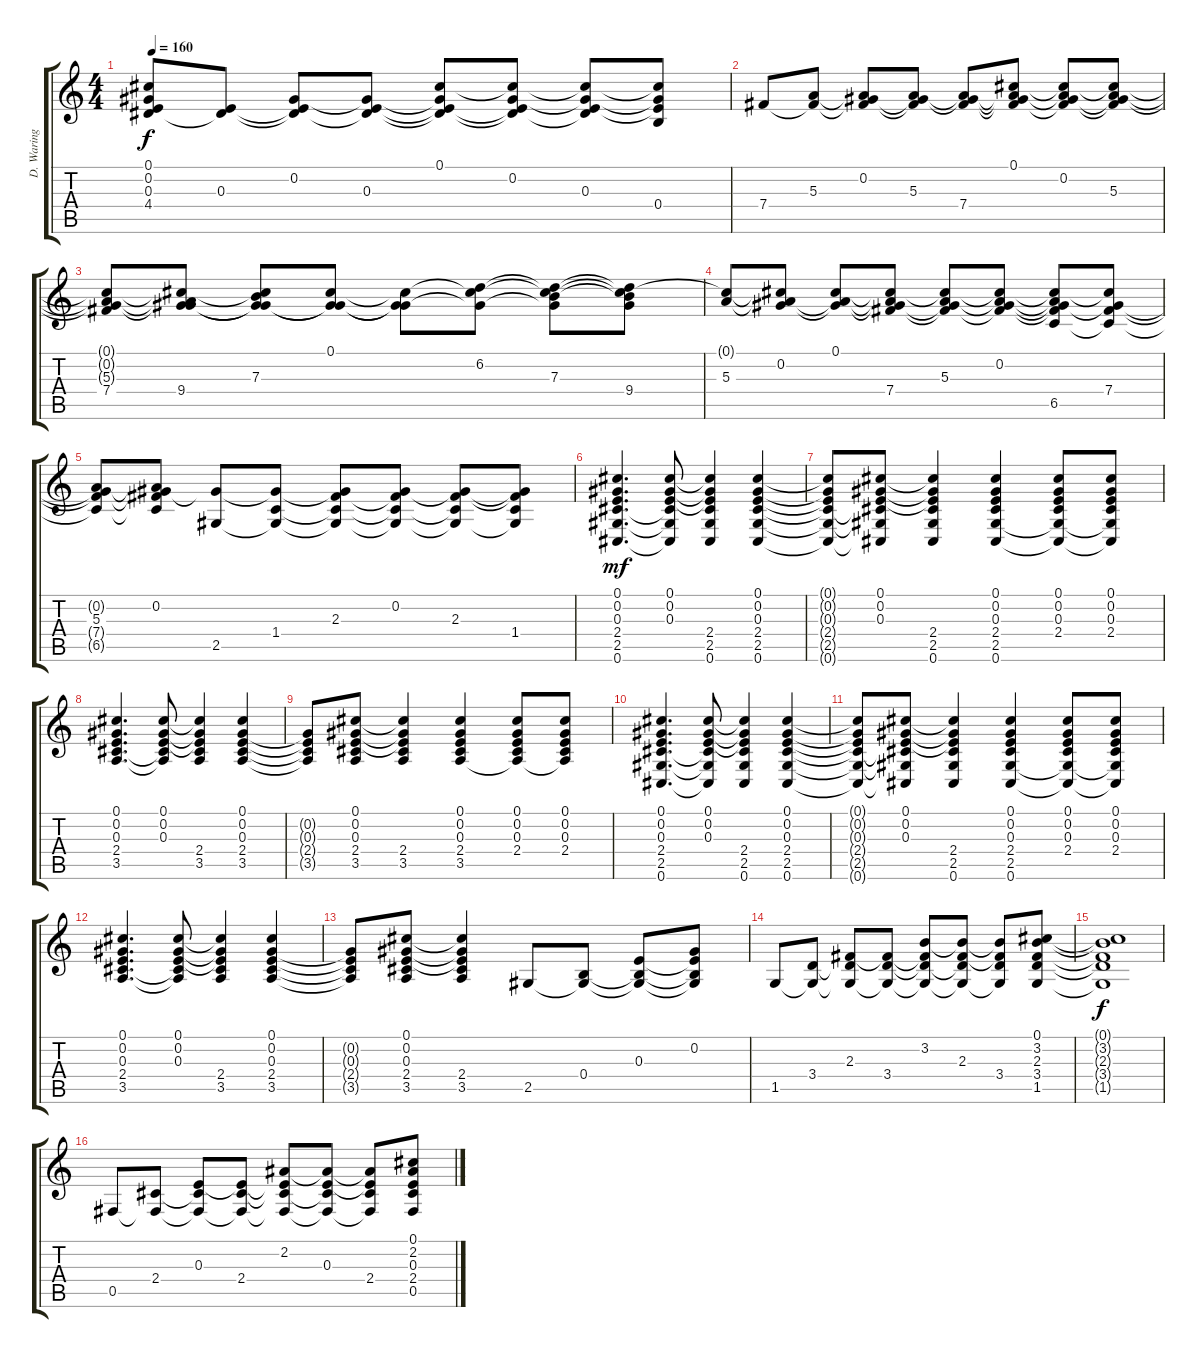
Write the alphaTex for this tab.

\track ("D. Waring Gtr." "D. Waring ") {instrument distortionguitar}
\staff {score tabs}
\tuning (Db4 Ab3 E3 B2 Gb2 Db2) {hide}
\ts (4 4)
\tempo 160
\clef g2
\ks c
(0.1{t} 0.2{t} 0.3{t} 4.4{t}).8{dy f} (0.3 4.4{t}).8 (0.2 0.3{t} 4.4{t}).8 (0.2{t} 0.3 4.4{t}).8 (0.1 0.2{t} 0.3{t} 4.4{t}).8 (0.1{t} 0.2 0.3{t} 4.4{t}).8 (0.1{t} 0.2{t} 0.3 4.4{t}).8 (0.1{t} 0.2{t} 0.3{t} 0.4).8 |
7.4.8 (5.3 7.4{t}).8 (0.2 5.3{t} 7.4{t}).8 (0.2{t} 5.3 7.4{t}).8 (0.2{t} 5.3{t} 7.4).8 (0.1 0.2{t} 5.3{t} 7.4{t}).8 (0.1{t} 0.2 5.3{t} 7.4{t}).8 (0.1{t} 0.2{t} 5.3 7.4{t}).8 |
(0.1{t} 0.2{t} 5.3{t} 7.4).8 (0.1{t} 0.2{t} 5.3{t} 9.4).8 (0.1{t} 0.2{t} 7.3 9.4{t}).8 (0.1 0.2{t} 9.4{t}).8 (0.1{t} 0.2{t} 9.4{t}).8 (0.1{t} 6.2 9.4{t}).8 (0.1{t} 6.2{t} 7.3 9.4{t}).8 (0.1{t} 6.2{t} 7.3{t} 9.4).8 |
(0.1{t} 5.3).8 (0.1{t} 0.2 5.3{t}).8 (0.1 0.2{t} 5.3{t}).8 (0.1{t} 0.2{t} 5.3{t} 7.4).8 (0.1{t} 0.2{t} 5.3 7.4{t}).8 (0.1{t} 0.2 5.3{t} 7.4{t}).8 (0.1{t} 0.2{t} 5.3{t} 7.4{t} 6.5).8 (0.1{t} 0.2{t} 7.4 6.5{t}).8 |
(0.2{t} 5.3 7.4{t} 6.5{t}).8 (0.2 5.3{t} 7.4{t} 6.5{t}).8 (0.2{t} 2.5).8 (0.2{t} 1.4 2.5{t}).8 (0.2{t} 2.3 1.4{t} 2.5{t}).8 (0.2 2.3{t} 1.4{t} 2.5{t}).8 (0.2{t} 2.3 1.4{t} 2.5{t}).8 (0.2{t} 2.3{t} 1.4 2.5{t}).8 |
(0.1 0.2 0.3 2.4 2.5 0.6).4{d dy mf} (0.1 0.2 0.3 2.4{t} 2.5{t} 0.6{t}).8 (0.1{t} 0.2{t} 0.3{t} 2.4 2.5 0.6).4 (0.1 0.2 0.3 2.4 2.5 0.6).4 |
(0.1{t} 0.2{t} 0.3{t} 2.4{t} 2.5{t} 0.6{t}).8 (0.1 0.2 0.3 2.4{t} 2.5{t} 0.6{t}).8 (0.1{t} 0.2{t} 0.3{t} 2.4 2.5 0.6).4 (0.1 0.2 0.3 2.4 2.5 0.6).4 (0.1 0.2 0.3 2.4 2.5{t} 0.6{t}).8 (0.1 0.2 0.3 2.4 2.5{t} 0.6{t}).8 |
(0.1 0.2 0.3 2.4 3.5).4{d} (0.1 0.2 0.3 2.4{t} 3.5{t}).8 (0.1{t} 0.2{t} 0.3{t} 2.4 3.5).4 (0.1 0.2 0.3 2.4 3.5).4 |
(0.2{t} 0.3{t} 2.4{t} 3.5{t}).8 (0.1 0.2 0.3 2.4 3.5).8 (0.1{t} 0.2{t} 0.3{t} 2.4 3.5).4 (0.1 0.2 0.3 2.4 3.5).4 (0.1 0.2 0.3 2.4 3.5{t}).8 (0.1 0.2 0.3 2.4 3.5{t}).8 |
(0.1 0.2 0.3 2.4 2.5 0.6).4{d} (0.1 0.2 0.3 2.4{t} 2.5{t} 0.6{t}).8 (0.1{t} 0.2{t} 0.3{t} 2.4 2.5 0.6).4 (0.1 0.2 0.3 2.4 2.5 0.6).4 |
(0.1{t} 0.2{t} 0.3{t} 2.4{t} 2.5{t} 0.6{t}).8 (0.1 0.2 0.3 2.4{t} 2.5{t} 0.6{t}).8 (0.1{t} 0.2{t} 0.3{t} 2.4 2.5 0.6).4 (0.1 0.2 0.3 2.4 2.5 0.6).4 (0.1 0.2 0.3 2.4 2.5{t} 0.6{t}).8 (0.1 0.2 0.3 2.4 2.5{t} 0.6{t}).8 |
(0.1 0.2 0.3 2.4 3.5).4{d} (0.1 0.2 0.3 2.4{t} 3.5{t}).8 (0.1{t} 0.2{t} 0.3{t} 2.4 3.5).4 (0.1 0.2 0.3 2.4 3.5).4 |
(0.2{t} 0.3{t} 2.4{t} 3.5{t}).8 (0.1 0.2 0.3 2.4 3.5).8 (0.1{t} 0.2{t} 0.3{t} 2.4 3.5).4 2.5.8 (0.4 2.5{t}).8 (0.3 0.4{t} 2.5{t}).8 (0.2 0.3{t} 0.4{t} 2.5{t}).8 |
1.5.8 (3.4 1.5{t}).8 (2.3 3.4{t} 1.5{t}).8 (2.3{t} 3.4 1.5{t}).8 (3.2 2.3{t} 3.4{t} 1.5{t}).8 (3.2{t} 2.3 3.4{t} 1.5{t}).8 (3.2{t} 2.3{t} 3.4 1.5{t}).8 (0.1 3.2 2.3 3.4 1.5).8 |
(0.1{t} 3.2{t} 2.3{t} 3.4{t} 1.5{t}).1{dy f} |
0.5.8 (2.4 0.5{t}).8 (0.3 2.4{t} 0.5{t}).8 (0.3{t} 2.4 0.5{t}).8 (2.2 0.3{t} 2.4{t} 0.5{t}).8 (2.2{t} 0.3 2.4{t} 0.5{t}).8 (2.2{t} 0.3{t} 2.4 0.5{t}).8 (0.1 2.2 0.3 2.4 0.5).8
